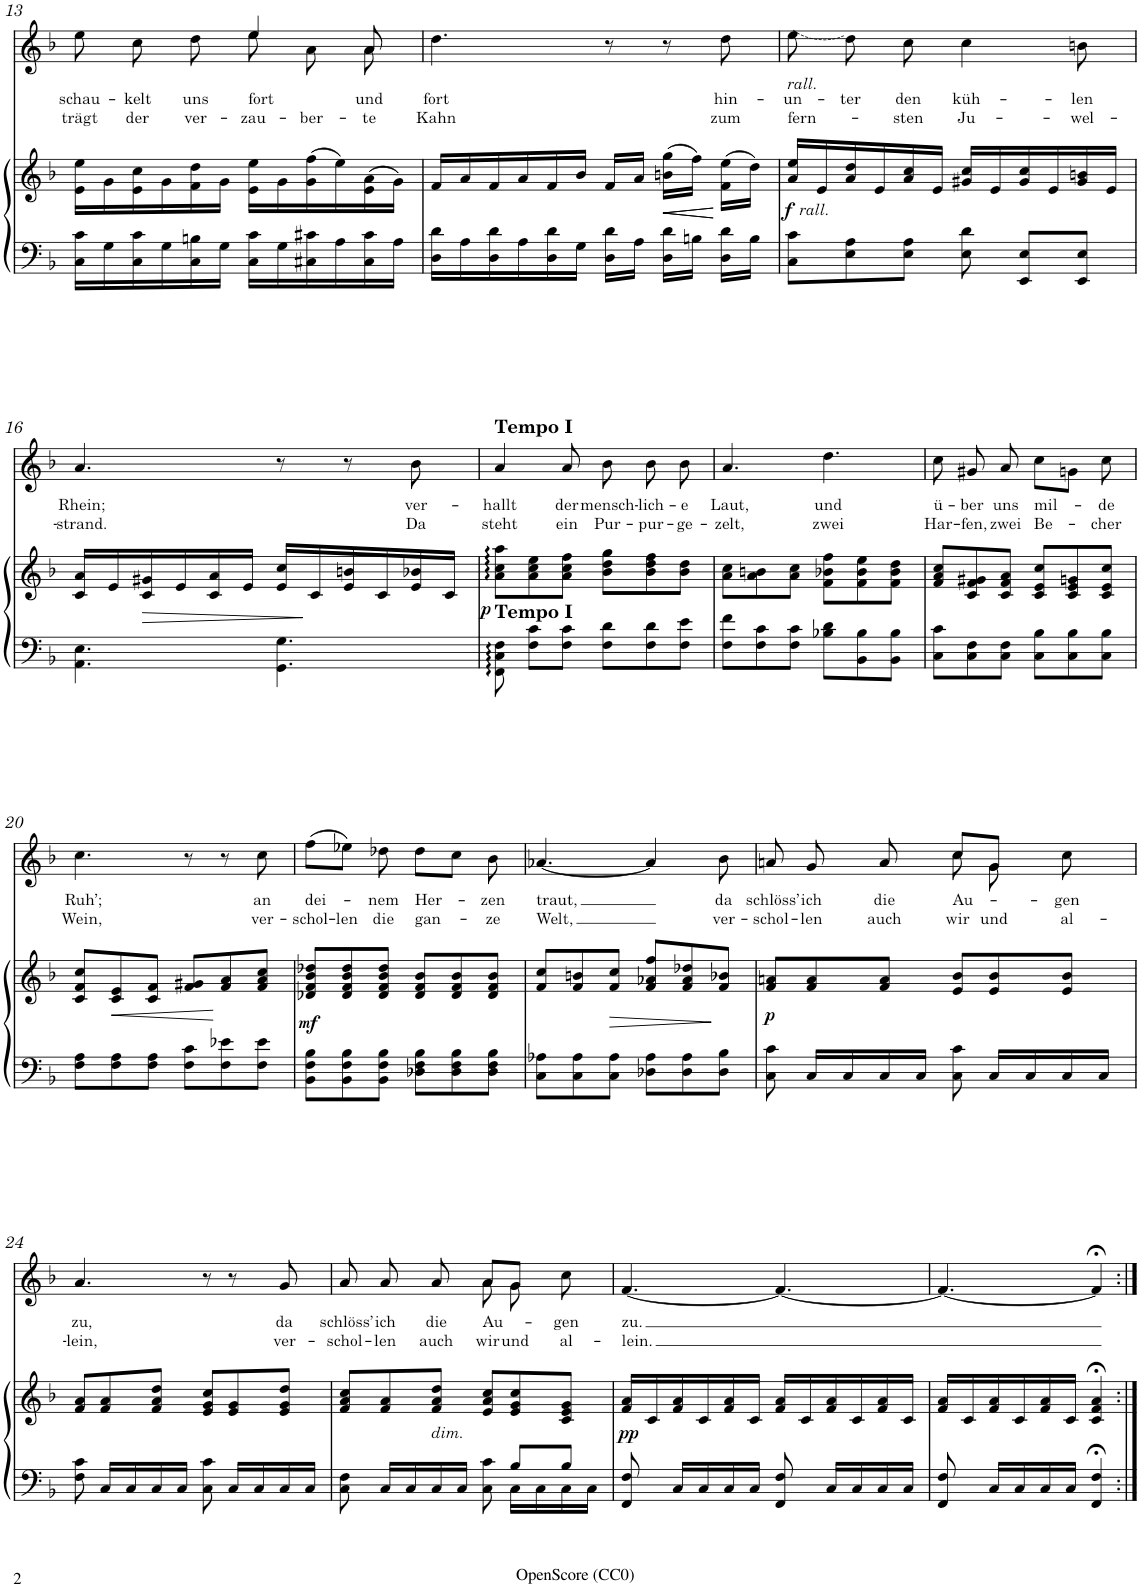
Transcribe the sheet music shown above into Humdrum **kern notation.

**kern	**kern	**dynam	**kern	**text	**text
*part2	*part2	*part2	*part1	*part1	*part1
*staff3	*staff2	*staff2/3	*staff1	*staff1	*staff1
*I"Pianoforte	*	*	*I"Singstimme Voice	*	*
*I'Pno	*	*	*	*	*
!!LO:PB:g=z
*clefF4	*clefG2	*	*clefG2	*	*
*k[b-]	*k[b-]	*	*k[b-]	*	*
*M6/8	*M6/8	*	*M6/8	*	*
=13	=13	=13	=13	=13	=13
!	!	!	!	!LO:LY:b	!LO:LY:b
*	*	*	*^	*	*
16C\ 16c\LL	16e\ 16ee\LL	.	8ee\	4.ryy	schau-	trägt
16G\	16g\	.	.	.	.	.
!	!	!	!	!	!LO:LY:b	!LO:LY:b
16C\ 16c\	16e\ 16cc\	.	8cc\	.	-kelt	der
16G\	16g\	.	.	.	.	.
!	!	!	!	!	!LO:LY:b	!LO:LY:b
16C\ 16Bn\	16f\ 16dd\	.	8dd\	.	uns	ver-
16G\JJ	16g\JJ	.	.	.	.	.
!	!	!	!	!	!LO:LY:b	!LO:LY:b
16C\ 16c\LL	16e\ 16ee\LL	.	4ee/	8ee\	fort	-zau-
16G\	16g\	.	.	.	.	.
!	!	!	!	!	!	!LO:LY:b
16C#X\ 16c#X\	(16g\ 16ff\	.	.	8a\	.	ber-
16A\	16ee\)	.	.	.	.	.
!	!	!	!	!	!LO:LY:b	!
!	!	!	!	!	!	!LO:LY:b
16C#\ 16c#\	(16e\ 16a\	.	8a/	8a\	.	-te
16A\JJ	16g\JJ)	.	.	.	.	.
*	*	*	*v	*v	*	*
=14	=14	=14	=14	=14	=14
!	!	!	!	!LO:LY:b	!LO:LY:b
16D\ 16d\LL	16f/LL	.	4.dd\	fort	Kahn
16A\	16a/	.	.	.	.
16D\ 16d\	16f/	.	.	.	.
16A\	16a/	.	.	.	.
16D\ 16d\	16f/	.	.	.	.
16G\JJ	16b-/JJ	.	.	.	.
16D\ 16d\LL	16f/LL	.	8r	.	.
16A\JJ	16a/JJ	.	.	.	.
!	!	!LO:HP:b	!	!	!
16D\ 16d\LL	(16bn\ 16gg\LL	<	8r	.	.
!	!	!LO:HP:b	!	!	!
16Bn\JJ	16ff\JJ)	<	.	.	.
!	!	!	!	!LO:LY:b	!LO:LY:b
16D\ 16d\LL	(16f\ 16ee\LL	[ [	8dd\	hin-	zum
16B\JJ	16dd\JJ)	.	.	.	.
=15	=15	=15	=15	=15	=15
!	!	!	!LO:TX:b:i:t=rall.	!	!
!	!	!LO:DY:b	!	!LO:LY:b	!LO:LY:b
!	!	!LO:DY:n=1:b	!	!	!
8C\ 8c\L	16a/ 16ee/LL	f other-dynamics	(<8ee\	-un-	fern-
.	16e/	.	.	.	.
!	!	!	!	!LO:LY:b	!
8E\ 8A\	16a/ 16dd/	.	8dd\)	-ter	.
.	16e/	.	.	.	.
!	!	!	!	!LO:LY:b	!LO:LY:b
8E\ 8A\J	16a/ 16cc/	.	8cc\	den	-sten
.	16e/JJ	.	.	.	.
!	!	!	!	!LO:LY:b	!LO:LY:b
8E\ 8d\	16g#X/ 16cc/LL	.	4cc\	küh-	Ju-
.	16e/	.	.	.	.
8EE/ 8E/L	16g#/ 16cc/	.	.	.	.
.	16e/	.	.	.	.
!	!	!	!	!LO:LY:b	!LO:LY:b
8EE/ 8E/J	16g#/ 16bn/	.	8bn\	-len	-wel-
.	16e/JJ	.	.	.	.
!!LO:LB:g=z
=16	=16	=16	=16	=16	=16
!	!	!	!	!LO:LY:b	!LO:LY:b
4.AA\ 4.E\	16c/ 16a/LL	.	4.a/	Rhein;	-strand.
.	16e/	.	.	.	.
!	!	!LO:HP:b	!	!	!
.	16c/ 16g#X/	>	.	.	.
.	16e/	.	.	.	.
.	16c/ 16a/	.	.	.	.
.	16e/JJ	.	.	.	.
4.GG\ 4.G\	16e/ 16cc/LL	.	8r	.	.
.	16c/	]	.	.	.
.	16e/ 16bn/	.	8r	.	.
.	16c/	.	.	.	.
!	!	!	!	!LO:LY:b	!LO:LY:b
.	16e/ 16b-X/	.	8b-\	ver-	Da
.	16c/JJ	.	.	.	.
=17	=17	=17	=17	=17	=17
!	!	!	!LO:TX:a:B:t=Tempo I	!	!
!LO:TX:a:B:t=Tempo I	!	!	!	!	!
!	!	!LO:DY:b	!	!LO:LY:b	!LO:LY:b
8FF\: 8C\: 8F\:	8a\: 8cc\: 8aa\:L	p	4a/	-hallt	steht
8F\ 8c\L	8a\ 8cc\ 8ee\	.	.	.	.
!	!	!	!	!LO:LY:b	!LO:LY:b
8F\ 8c\J	8a\ 8cc\ 8ff\J	.	8a/	der	ein
!	!	!	!	!LO:LY:b	!LO:LY:b
8F\ 8d\L	8b-\ 8dd\ 8gg\L	.	8b-\	mensch-	Pur-
!	!	!	!	!LO:LY:b	!LO:LY:b
8F\ 8d\	8b-\ 8dd\ 8ff\	.	8b-\	-lich-	-pur-
!	!	!	!	!LO:LY:b	!LO:LY:b
8F\ 8e\J	8b-\ 8dd\J	.	8b-\	-e	-ge-
=18	=18	=18	=18	=18	=18
!	!	!	!	!LO:LY:b	!LO:LY:b
8F\ 8f\L	8a\ 8cc\L	.	4.a/	Laut,	-zelt,
8F\ 8c\	8a\ 8bn\	.	.	.	.
8F\ 8c\J	8a\ 8cc\J	.	.	.	.
!	!	!	!	!LO:LY:b	!LO:LY:b
8B-X\ 8d\L	8f\ 8b-X\ 8ff\L	.	4.dd\	und	zwei
8BB-\ 8B-\	8f\ 8b-\ 8ee\	.	.	.	.
8BB-\ 8B-\J	8f\ 8b-\ 8dd\J	.	.	.	.
=19	=19	=19	=19	=19	=19
!	!	!	!	!LO:LY:b	!LO:LY:b
8C\ 8c\L	8f/ 8a/ 8cc/L	.	8cc\	ü-	Har-
!	!	!	!	!LO:LY:b	!LO:LY:b
8C\ 8F\	8c/ 8f/ 8g#X/	.	8g#X/	-ber	-fen,
!	!	!	!	!LO:LY:b	!LO:LY:b
8C\ 8F\J	8c/ 8f/ 8a/J	.	8a/	uns	zwei
!	!	!	!	!LO:LY:b	!LO:LY:b
8C\ 8B-\L	8c/ 8e/ 8cc/L	.	8cc\L	mil-	Be-
8C\ 8B-\	8c/ 8e/ 8gn/	.	8gn\J	.	.
!	!	!	!	!LO:LY:b	!LO:LY:b
8C\ 8B-\J	8c/ 8e/ 8cc/J	.	8cc\	-de	-cher
!!LO:LB:g=z
=20	=20	=20	=20	=20	=20
!	!	!	!	!LO:LY:b	!LO:LY:b
8F\ 8A\L	8c/ 8f/ 8cc/L	.	4.cc\	Ruh’;	Wein,
!	!	!LO:HP:b	!	!	!
8F\ 8A\	8c/ 8e/	<	.	.	.
8F\ 8A\J	8c/ 8f/J	.	.	.	.
8F\ 8c\L	8f/ 8g#X/L	.	8r	.	.
8F\ 8e-X\	8f/ 8a/	[	8r	.	.
!	!	!	!	!LO:LY:b	!LO:LY:b
8F\ 8e-\J	8f/ 8a/ 8cc/J	.	8cc\	an	ver-
=21	=21	=21	=21	=21	=21
!	!	!LO:DY:b	!	!LO:LY:b	!LO:LY:b
8BB-\ 8F\ 8B-\L	8d-X/ 8f/ 8b-/ 8dd-X/L	mf	(8ff\L	dei-	-schol-
!	!	!	!	!	!LO:LY:b
8BB-\ 8F\ 8B-\	8d-/ 8f/ 8b-/ 8dd-/	.	8ee-X\J)	.	-len
!	!	!	!	!LO:LY:b	!LO:LY:b
8BB-\ 8F\ 8B-\J	8d-/ 8f/ 8b-/ 8dd-/J	.	8dd-X\	-nem	die
!	!	!	!	!LO:LY:b	!LO:LY:b
8D-X\ 8F\ 8B-\L	8d-/ 8f/ 8b-/L	.	8dd-\L	Her-	gan-
8D-\ 8F\ 8B-\	8d-/ 8f/ 8b-/	.	8cc\J	.	.
!	!	!	!	!LO:LY:b	!LO:LY:b
8D-\ 8F\ 8B-\J	8d-/ 8f/ 8b-/J	.	8b-\	-zen	-ze
=22	=22	=22	=22	=22	=22
!	!	!	!	!LO:LY:b	!LO:LY:b
8C\ 8A-X\L	8f/ 8cc/L	.	[4.a-X/	traut,	Welt,
8C\ 8A-\	8f/ 8bn/	.	.	.	.
!	!	!LO:HP:b	!	!	!
8C\ 8A-\J	8f/ 8cc/J	>	.	.	.
8D-X\ 8A-\L	8f/ 8a-X/ 8ff/L	.	4a-/]	.	.
8D-\ 8A-\	8f/ 8a-/ 8dd-X/	.	.	.	.
!	!	!	!	!LO:LY:b	!LO:LY:b
8D-\ 8B-\J	8f/ 8b-X/J	]	8b-\	da	ver-
=23	=23	=23	=23	=23	=23
!	!	!LO:DY:b	!	!LO:LY:b	!LO:LY:b
*	*	*	*^	*	*
8C\ 8c\	8f/ 8an/L	p	8an/	4.ryy	schlöss’	-schol-
!	!	!	!	!	!LO:LY:b	!LO:LY:b
16C/LL	8f/ 8a/	.	8g/	.	ich	-len
16C/	.	.	.	.	.	.
!	!	!	!	!	!LO:LY:b	!LO:LY:b
16C/	8f/ 8a/J	.	8a/	.	die	auch
16C/JJ	.	.	.	.	.	.
!	!	!	!	!	!LO:LY:b	!LO:LY:b
8C\ 8c\	8e/ 8b-/L	.	8cc/L	8cc\	Au-	wir
!	!	!	!	!	!	!LO:LY:b
16C/LL	8e/ 8b-/	.	8g/J	8g\	.	und
16C/	.	.	.	.	.	.
!	!	!	!	!	!LO:LY:b	!LO:LY:b
16C/	8e/ 8b-/J	.	8cc\	8ryy	-gen	al-
16C/JJ	.	.	.	.	.	.
*	*	*	*v	*v	*	*
!!LO:LB:g=z
=24	=24	=24	=24	=24	=24
!	!	!	!	!LO:LY:b	!LO:LY:b
8F\ 8c\	8f/ 8a/L	.	4.a/	zu,	-lein,
16C/LL	8f/ 8a/	.	.	.	.
16C/	.	.	.	.	.
16C/	8f/ 8a/ 8dd/J	.	.	.	.
16C/JJ	.	.	.	.	.
8C\ 8c\	8e/ 8g/ 8cc/L	.	8r	.	.
16C/LL	8e/ 8g/	.	8r	.	.
16C/	.	.	.	.	.
!	!	!	!	!LO:LY:b	!LO:LY:b
16C/	8e/ 8g/ 8dd/J	.	8g/	da	ver-
16C/JJ	.	.	.	.	.
=25	=25	=25	=25	=25	=25
*^	*	*	*	*	*
!	!	!	!	!	!LO:LY:b	!LO:LY:b
*	*	*	*	*^	*	*
8C\ 8F\	2ryy	8f/ 8a/ 8cc/L	.	8a/	4.ryy	schlöss’	-schol-
!	!	!	!	!	!	!LO:LY:b	!LO:LY:b
16C/LL	.	8f/ 8a/	.	8a/	.	ich	-len
16C/	.	.	.	.	.	.	.
!	!	!LO:TX:b:i:t=dim.	!	!	!	!	!
!	!	!	!	!	!	!LO:LY:b	!LO:LY:b
16C/	.	8f/ 8a/ 8dd/J	.	8a/	.	die	auch
16C/JJ	.	.	.	.	.	.	.
!	!	!	!	!	!	!LO:LY:b	!LO:LY:b
8C\ 8c\	.	8e/ 8a/ 8cc/L	.	8a/L	8a\	Au-	wir
!	!	!	!	!	!	!	!LO:LY:b
8B-/L	16C\LL	8e/ 8g/ 8cc/	.	8g/J	8g\	.	und
.	16C\	.	.	.	.	.	.
!	!	!	!	!	!	!LO:LY:b	!LO:LY:b
8B-/J	16C\	8c/ 8e/ 8g/J	.	8cc\	8ryy	-gen	al-
.	16C\JJ	.	.	.	.	.	.
*	*	*	*	*v	*v	*	*
=26	=26	=26	=26	=26	=26	=26
!	!	!	!LO:DY:b	!	!LO:LY:b	!LO:LY:b
*v	*v	*	*	*	*	*
8FF/ 8F/	16f/ 16a/LL	pp	[4.f/	zu.	-lein.
.	16c/	.	.	.	.
16C/LL	16f/ 16a/	.	.	.	.
16C/	16c/	.	.	.	.
16C/	16f/ 16a/	.	.	.	.
16C/JJ	16c/JJ	.	.	.	.
8FF/ 8F/	16f/ 16a/LL	.	4.f/_	.	.
.	16c/	.	.	.	.
16C/LL	16f/ 16a/	.	.	.	.
16C/	16c/	.	.	.	.
16C/	16f/ 16a/	.	.	.	.
16C/JJ	16c/JJ	.	.	.	.
=27	=27	=27	=27	=27	=27
8FF/ 8F/	16f/ 16a/LL	.	4.f/_	.	.
.	16c/	.	.	.	.
16C/LL	16f/ 16a/	.	.	.	.
16C/	16c/	.	.	.	.
16C/	16f/ 16a/	.	.	.	.
16C/JJ	16c/JJ	.	.	.	.
4FF/;< 4F/;<	4c/;< 4f/;< 4a/;<	.	4f;</]	.	.
=:|!	=:|!	=:|!	=:|!	=:|!	=:|!
*-	*-	*-	*-	*-	*-
